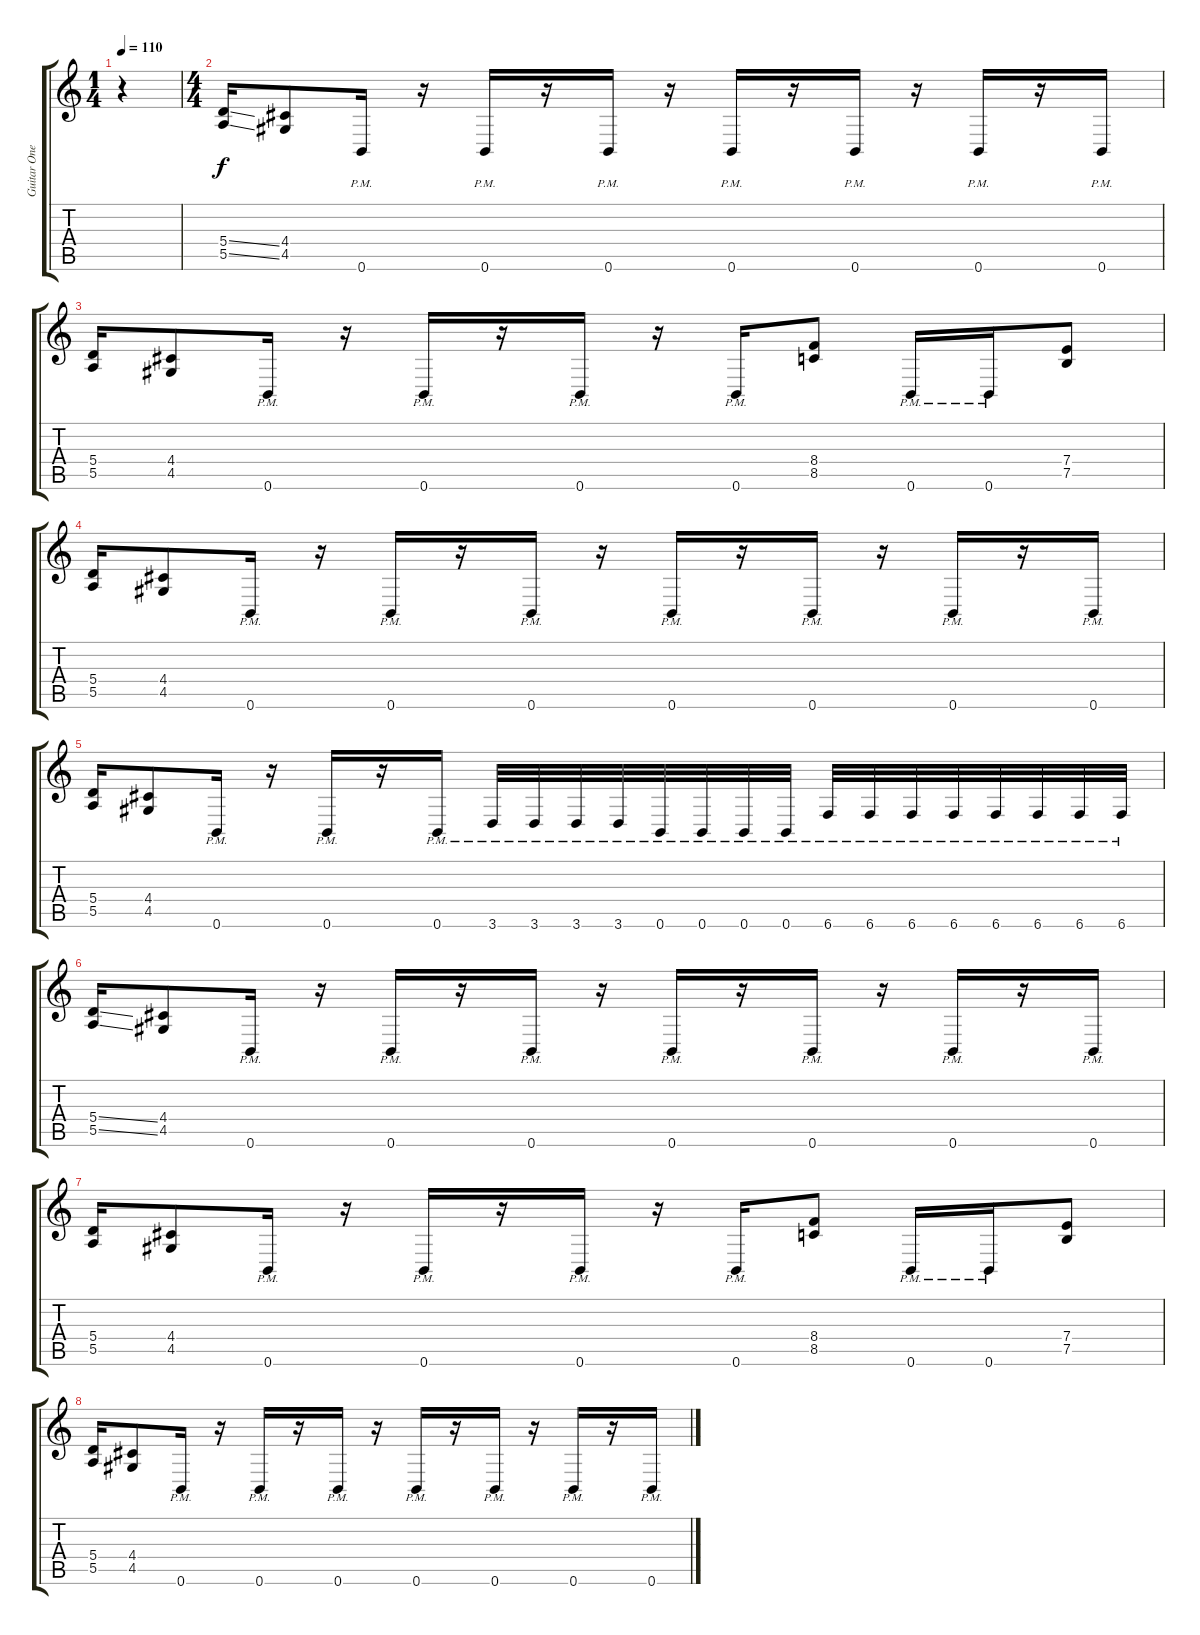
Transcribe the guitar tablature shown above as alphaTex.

\track ("Guitar One" "Guitar One") {instrument distortionguitar}
\staff {score tabs}
\tuning (B3 Gb3 D3 A2 E2 B1) {hide}
\ts (1 4)
\tempo 110
\clef g2
\ks c
r.4{dy f} |
\ts (4 4)
(5.4{ss} 5.5{ss}).16 (4.4 4.5).8 0.6{pm}.16 r.16 0.6{pm}.16 r.16 0.6{pm}.16 r.16 0.6{pm}.16 r.16 0.6{pm}.16 r.16 0.6{pm}.16 r.16 0.6{pm}.16 |
(5.4 5.5).16 (4.4 4.5).8 0.6{pm}.16 r.16 0.6{pm}.16 r.16 0.6{pm}.16 r.16 0.6{pm}.16 (8.4 8.5).8 0.6{pm}.16 0.6{pm}.16 (7.4 7.5).8 |
(5.4 5.5).16 (4.4 4.5).8 0.6{pm}.16 r.16 0.6{pm}.16 r.16 0.6{pm}.16 r.16 0.6{pm}.16 r.16 0.6{pm}.16 r.16 0.6{pm}.16 r.16 0.6{pm}.16 |
(5.4 5.5).16 (4.4 4.5).8 0.6{pm}.16 r.16 0.6{pm}.16 r.16 0.6{pm}.16 3.6{pm}.32 3.6{pm}.32 3.6{pm}.32 3.6{pm}.32 0.6{pm}.32 0.6{pm}.32 0.6{pm}.32 0.6{pm}.32 6.6{pm}.32 6.6{pm}.32 6.6{pm}.32 6.6{pm}.32 6.6{pm}.32 6.6{pm}.32 6.6{pm}.32 6.6{pm}.32 |
(5.4{ss} 5.5{ss}).16 (4.4 4.5).8 0.6{pm}.16 r.16 0.6{pm}.16 r.16 0.6{pm}.16 r.16 0.6{pm}.16 r.16 0.6{pm}.16 r.16 0.6{pm}.16 r.16 0.6{pm}.16 |
(5.4 5.5).16 (4.4 4.5).8 0.6{pm}.16 r.16 0.6{pm}.16 r.16 0.6{pm}.16 r.16 0.6{pm}.16 (8.4 8.5).8 0.6{pm}.16 0.6{pm}.16 (7.4 7.5).8 |
(5.4 5.5).16 (4.4 4.5).8 0.6{pm}.16 r.16 0.6{pm}.16 r.16 0.6{pm}.16 r.16 0.6{pm}.16 r.16 0.6{pm}.16 r.16 0.6{pm}.16 r.16 0.6{pm}.16
